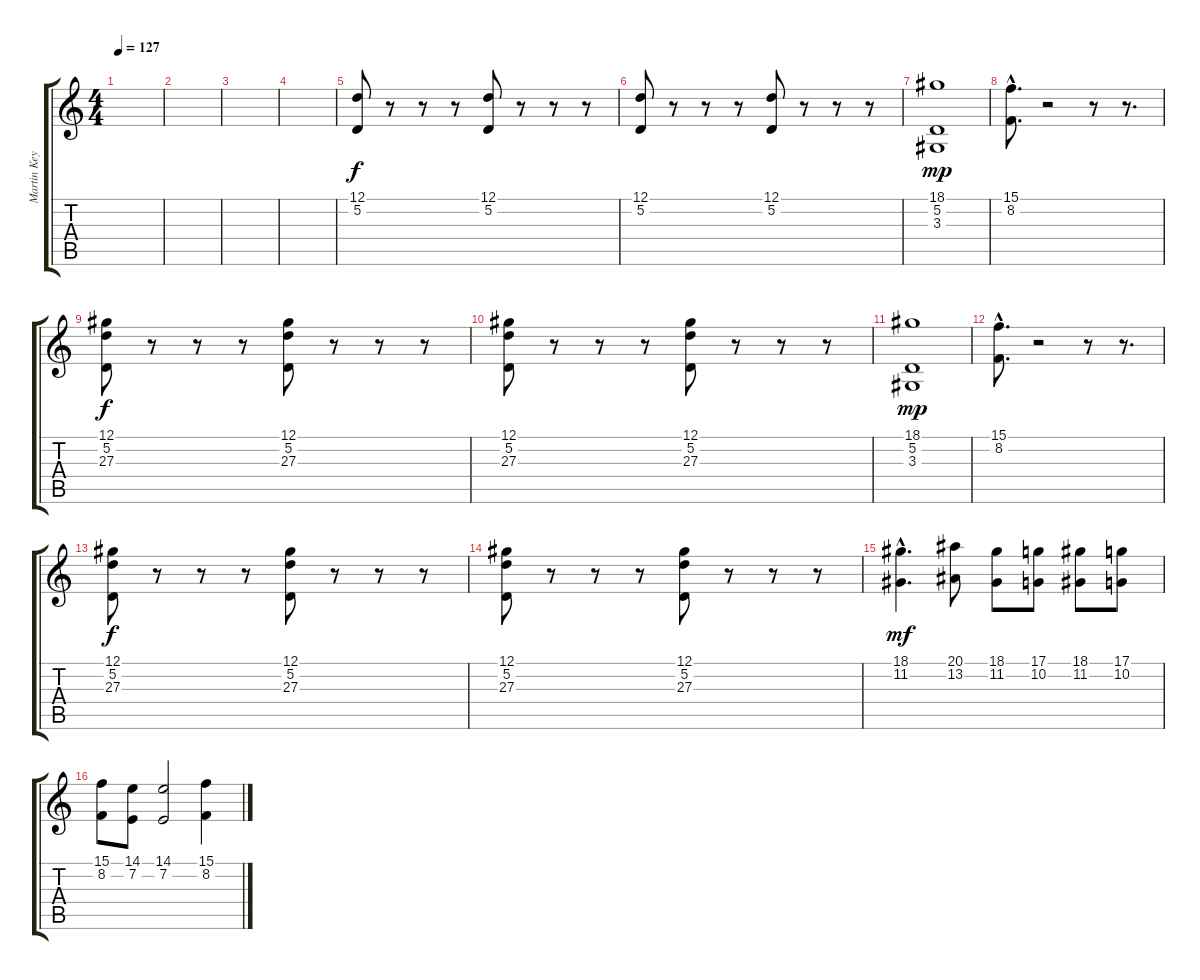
\track ("Martin Keyboard1" "Martin Key") {instrument fx7echoes}
\staff {score tabs}
\tuning (D4 A3 F3 C3 G2 D2) {hide}
\ts (4 4)
\tempo 127
\clef g2
\ks c
|
|
|
|
(12.1 5.2).8{instrument pad4choir} r.8 r.8 r.8 (12.1 5.2).8 r.8 r.8 r.8 |
(12.1 5.2).8{instrument pad4choir} r.8 r.8 r.8 (12.1 5.2).8 r.8 r.8 r.8 |
(18.1 5.2 3.3).1{dy mp} |
(15.1{hac} 8.2{hac}).8{d} r.2 r.8 r.8{d} |
(12.1 5.2 27.3).8{dy f instrument pad4choir} r.8 r.8 r.8 (12.1 5.2 27.3).8 r.8 r.8 r.8 |
(12.1 5.2 27.3).8{instrument pad4choir} r.8 r.8 r.8 (12.1 5.2 27.3).8 r.8 r.8 r.8 |
(18.1 5.2 3.3).1{dy mp} |
(15.1{hac} 8.2{hac}).8{d} r.2 r.8 r.8{d} |
(12.1 5.2 27.3).8{dy f instrument pad4choir} r.8 r.8 r.8 (12.1 5.2 27.3).8 r.8 r.8 r.8 |
(12.1 5.2 27.3).8{instrument pad4choir} r.8 r.8 r.8 (12.1 5.2 27.3).8 r.8 r.8 r.8 |
(18.1{hac} 11.2{hac}).4{d dy mf instrument pad4choir} (20.1 13.2).8 (18.1 11.2).8 (17.1 10.2).8 (18.1 11.2).8 (17.1 10.2).8 |
(15.1 8.2).8 (14.1 7.2).8 (14.1 7.2).2 (15.1 8.2).4
